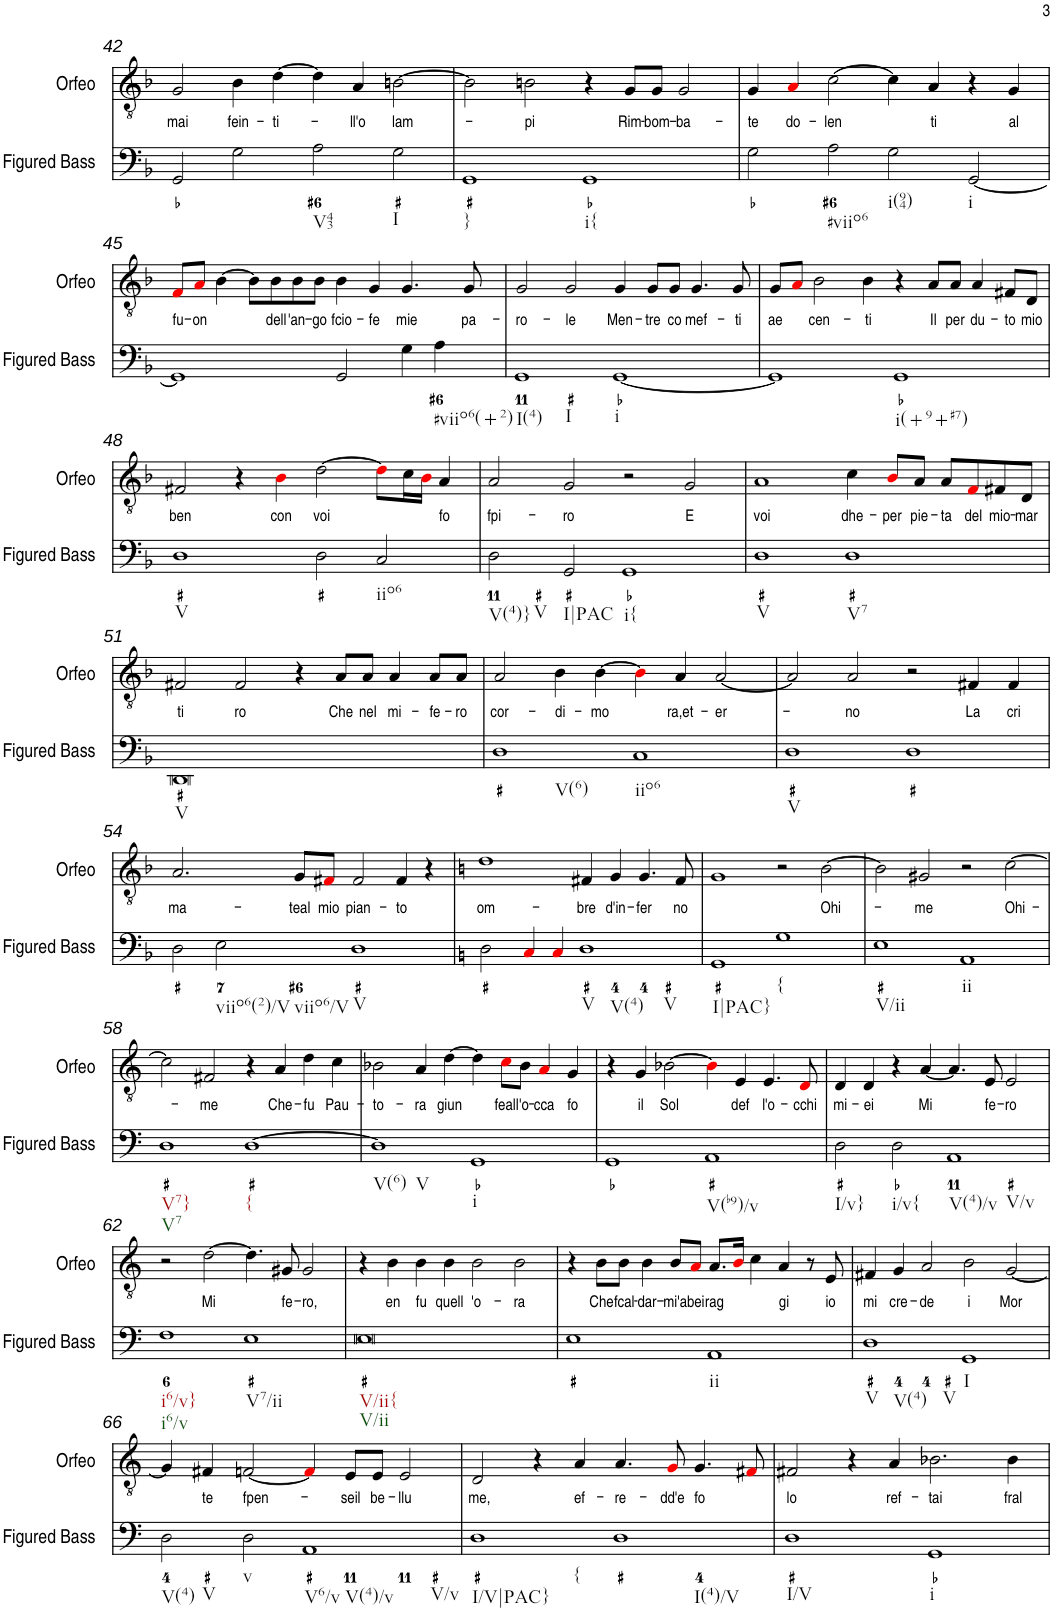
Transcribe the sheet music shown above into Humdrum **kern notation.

**kern	**kern	**text
*part2	*part1	*part1
*staff2	*staff1	*staff1
*I"Figured Bass	*I"Orfeo	*
*I'Figured Bass	*I'Orfeo	*
!!LO:PB:g=z
*clefF4	*clefGv2	*
*k[b-]	*k[b-]	*
*M4/2	*M4/2	*
=42	=42	=42
!	!	!LO:LY:b
2GG/	2G/	mai
!	!	!LO:LY:b
2G\	4B-\	fein-
!	!	!LO:LY:b
.	[4d\	-ti-
!LO:TX:b:t=V43	!	!
2A\	4d\]	.
!	!	!LO:LY:b
.	4A/	-ll'o
!LO:TX:b:t=I	!	!
!	!	!LO:LY:b
2G\	[2Bn\	lam-
=43	=43	=43
!LO:TX:b:t=}	!	!
1GG	2B\]	.
!	!	!LO:LY:b
.	2Bn\	-pi
!LO:TX:b:t=i{	!	!
1GG	4r	.
!	!	!LO:LY:b
.	8G/L	Rim-
!	!	!LO:LY:b
.	8G/J	-bom-
!	!	!LO:LY:b
.	2G/	-ba-
=44	=44	=44
!	!	!LO:LY:b
2G\	4G/	-te
!	!	!LO:LY:b
.	4Ai/	do-
!LO:TX:b:t=#viio6	!	!
!	!	!LO:LY:b
2A\	[2c\	-len
!LO:TX:b:t=i(94)	!	!
2G\	4c\]	.
!	!	!LO:LY:b
.	4A/	ti
!LO:TX:b:t=i	!	!
[2GG/	4r	.
!	!	!LO:LY:b
.	4G/	al
!!LO:LB:g=z
=45	=45	=45
!	!	!LO:LY:b
1GG]	8Fi/L	fu-
!	!	!LO:LY:b
.	8Ai/J	-on
.	[4B-\	.
.	8B-\L]	.
!	!	!LO:LY:b
.	8B-\	dell
!	!	!LO:LY:b
.	8B-\	'an-
!	!	!LO:LY:b
.	8B-\J	-go
!	!	!LO:LY:b
2GG/	4B-\	fcio-
!	!	!LO:LY:b
.	4G/	-fe
!	!	!LO:LY:b
4G\	4.G/	mie
!LO:TX:b:t=#viio6(+2)	!	!
4A\	.	.
!	!	!LO:LY:b
.	8G/	pa-
=46	=46	=46
!LO:TX:b:t=I(4)	!	!
!LO:TX:b:t=I	!	!
!	!	!LO:LY:b
1GG	2G/	-ro-
!	!	!LO:LY:b
.	2G/	-le
!LO:TX:b:t=i	!	!
!	!	!LO:LY:b
[1GG	4G/	Men-
!	!	!LO:LY:b
.	8G/L	-tre
!	!	!LO:LY:b
.	8G/J	co
!	!	!LO:LY:b
.	4.G/	mef-
!	!	!LO:LY:b
.	8G/	-ti
=47	=47	=47
!	!	!LO:LY:b
1GG]	8G/L	ae
.	8Ai/J	.
!	!	!LO:LY:b
.	2B-\	cen-
!	!	!LO:LY:b
.	4B-\	-ti
!LO:TX:b:t=i(+9+#7)	!	!
1GG	4r	.
!	!	!LO:LY:b
.	8A/L	Il
!	!	!LO:LY:b
.	8A/J	per
!	!	!LO:LY:b
.	4A/	du-
!	!	!LO:LY:b
.	8F#X/L	-to
!	!	!LO:LY:b
.	8D/J	mio
!!LO:LB:g=z
=48	=48	=48
!LO:TX:b:t=V	!	!
!	!	!LO:LY:b
1D	2F#X/	ben
.	4r	.
!	!	!LO:LY:b
.	4B-i\	con
!	!	!LO:LY:b
2D\	[2d\	voi
!LO:TX:b:t=iio6	!	!
2C/	8di\L]	.
.	16c\L	.
.	16B-i\JJ	.
!	!	!LO:LY:b
.	4A/	fo
=49	=49	=49
!LO:TX:b:t=V(4)}	!	!
!LO:TX:b:t=V	!	!
!	!	!LO:LY:b
2D\	2A/	fpi-
!LO:TX:b:t=I|PAC	!	!
!	!	!LO:LY:b
2GG/	2G/	-ro
!LO:TX:b:t=i{	!	!
1GG	2r	.
!	!	!LO:LY:b
.	2G/	E
=50	=50	=50
!LO:TX:b:t=V	!	!
!	!	!LO:LY:b
1D	1A	voi
!LO:TX:b:t=V7	!	!
!	!	!LO:LY:b
1D	4c\	dhe-
!	!	!LO:LY:b
.	8B-i/L	-per
!	!	!LO:LY:b
.	8A/J	pie-
!	!	!LO:LY:b
.	8A/L	-ta
!	!	!LO:LY:b
.	8Fi/	del
!	!	!LO:LY:b
.	8F#X/	mio-
!	!	!LO:LY:b
.	8D/J	-mar
!!LO:LB:g=z
=51	=51	=51
!LO:TX:b:t=V	!	!
!	!	!LO:LY:b
0DD	2F#X/	ti
!	!	!LO:LY:b
.	2F#/	ro
.	4r	.
!	!	!LO:LY:b
.	8A/L	Che
!	!	!LO:LY:b
.	8A/J	nel
!	!	!LO:LY:b
.	4A/	mi-
!	!	!LO:LY:b
.	8A/L	-fe-
!	!	!LO:LY:b
.	8A/J	-ro
=52	=52	=52
!LO:TX:b:t=V(6)	!	!
!	!	!LO:LY:b
1D	2A/	cor-
!	!	!LO:LY:b
.	4B-\	-di-
!	!	!LO:LY:b
.	[4B-\	-mo
!LO:TX:b:t=iio6	!	!
1C	4B-i\]	.
!	!	!LO:LY:b
.	4A/	ra,et-
!	!	!LO:LY:b
.	[2A/	-er-
=53	=53	=53
!LO:TX:b:t=V	!	!
1D	2A/]	.
!	!	!LO:LY:b
.	2A/	-no
1D	2r	.
!	!	!LO:LY:b
.	4F#X/	La
!	!	!LO:LY:b
.	4F#/	cri
!!LO:LB:g=z
=54	=54	=54
!	!	!LO:LY:b
2D\	2.A/	ma-
!LO:TX:b:t=viio6(2)/V	!	!
!LO:TX:b:t=viio6/V	!	!
2E\	.	.
!	!	!LO:LY:b
.	8G/L	-teal
!	!	!LO:LY:b
.	8F#Xi/J	mio
!LO:TX:b:t=V	!	!
!	!	!LO:LY:b
1D	2F#/	pian-
!	!	!LO:LY:b
.	4F#/	-to
.	4r	.
=55	=55	=55
*k[]	*k[]	*
!	!	!LO:LY:b
2D\	1d	om-
4Ci/	.	.
4Ci/	.	.
!LO:TX:b:t=V	!	!
!LO:TX:b:t=V(4)	!	!
!LO:TX:b:t=V	!	!
!	!	!LO:LY:b
1D	4F#X/	-bre
!	!	!LO:LY:b
.	4G/	d'in-
!	!	!LO:LY:b
.	4.G/	-fer
!	!	!LO:LY:b
.	8F#/	no
=56	=56	=56
!LO:TX:b:t=I|PAC}	!	!
1GG	1G	.
!LO:TX:b:t={	!	!
1G	2r	.
!	!	!LO:LY:b
.	[2B\	Ohi-
=57	=57	=57
!LO:TX:b:t=V/ii	!	!
1E	2B\]	.
!	!	!LO:LY:b
.	2G#X/	-me
!LO:TX:b:t=ii	!	!
1AA	2r	.
!	!	!LO:LY:b
.	[2c\	Ohi-
!!LO:LB:g=z
=58	=58	=58
!LO:TX:b:t=V7}	!	!
!LO:TX:b:t=V7	!	!
1D	2c\]	.
!	!	!LO:LY:b
.	2F#X/	-me
!LO:TX:b:t={	!	!
[1D	4r	.
!	!	!LO:LY:b
.	4A/	Che-
!	!	!LO:LY:b
.	4d\	-fu
!	!	!LO:LY:b
.	4c\	Pau-
=59	=59	=59
!LO:TX:b:t=V(6)	!	!
!LO:TX:b:t=V	!	!
!	!	!LO:LY:b
1D]	2B-X\	-to-
!	!	!LO:LY:b
.	4A/	-ra
!	!	!LO:LY:b
.	[4d\	giun
!LO:TX:b:t=i	!	!
1GG	4d\]	.
!	!	!LO:LY:b
.	8ci\L	feall
!	!	!LO:LY:b
.	8B-\J	'o-
!	!	!LO:LY:b
.	4Ai/	-cca
!	!	!LO:LY:b
.	4G/	fo
=60	=60	=60
1GG	4r	.
!	!	!LO:LY:b
.	4G/	il
!	!	!LO:LY:b
.	[2B-X\	Sol
!LO:TX:b:t=V(b9)/v	!	!
1AA	4B-i\]	.
!	!	!LO:LY:b
.	4E/	def
!	!	!LO:LY:b
.	4.E/	l'o-
!	!	!LO:LY:b
.	8Di/	-cchi
=61	=61	=61
!LO:TX:b:t=I/v}	!	!
!	!	!LO:LY:b
2D\	4D/	mi-
!	!	!LO:LY:b
.	4D/	-ei
!LO:TX:b:t=i/v{	!	!
2D\	4r	.
!	!	!LO:LY:b
.	[4A/	Mi
!LO:TX:b:t=V(4)/v	!	!
!LO:TX:b:t=V/v	!	!
1AA	4.A/]	.
!	!	!LO:LY:b
.	8E/	fe-
!	!	!LO:LY:b
.	2E/	-ro
!!LO:LB:g=z
=62	=62	=62
!LO:TX:b:t=i6/v}	!	!
!LO:TX:b:t=i6/v	!	!
1F	2r	.
!	!	!LO:LY:b
.	[2d\	Mi
!LO:TX:b:t=V7/ii	!	!
1E	4.d\]	.
!	!	!LO:LY:b
.	8G#X/	fe-
!	!	!LO:LY:b
.	2G#/	-ro,
=63	=63	=63
!LO:TX:b:t=V/ii{	!	!
!LO:TX:b:t=V/ii	!	!
0E	4r	.
!	!	!LO:LY:b
.	4B\	en
!	!	!LO:LY:b
.	4B\	fu
!	!	!LO:LY:b
.	4B\	quell
!	!	!LO:LY:b
.	2B\	'o-
!	!	!LO:LY:b
.	2B\	-ra
=64	=64	=64
1E	4r	.
!	!	!LO:LY:b
.	8B\L	Che
!	!	!LO:LY:b
.	8B\J	fcal-
!	!	!LO:LY:b
.	4B\	-dar-
!	!	!LO:LY:b
.	8B/L	-mi'a
!	!	!LO:LY:b
.	8Ai/J	bei
!LO:TX:b:t=ii	!	!
!	!	!LO:LY:b
1AA	8.A/L	rag
.	16Bi/Jk	.
.	4c\	.
!	!	!LO:LY:b
.	4A/	gi
.	8r	.
!	!	!LO:LY:b
.	8E/	io
=65	=65	=65
!LO:TX:b:t=V	!	!
!LO:TX:b:t=V(4)	!	!
!LO:TX:b:t=V	!	!
!	!	!LO:LY:b
1D	4F#X/	mi
!	!	!LO:LY:b
.	4G/	cre-
!	!	!LO:LY:b
.	2A/	-de
!LO:TX:b:t=I	!	!
!	!	!LO:LY:b
1GG	2B\	i
!	!	!LO:LY:b
.	[2G/	Mor
!!LO:LB:g=z
=66	=66	=66
!LO:TX:b:t=V(4)	!	!
!LO:TX:b:t=V	!	!
2D\	4G/]	.
!	!	!LO:LY:b
.	4F#X/	te
!LO:TX:b:t=v	!	!
!	!	!LO:LY:b
2D\	[2Fn/	fpen-
!LO:TX:b:t=V6/v	!	!
!LO:TX:b:t=V(4)/v	!	!
!LO:TX:b:t=V/v	!	!
1AA	4Fi/]	.
!	!	!LO:LY:b
.	8E/L	-seil
!	!	!LO:LY:b
.	8E/J	be-
!	!	!LO:LY:b
.	2E/	-llu
=67	=67	=67
!LO:TX:b:t=I/V|PAC}	!	!
!LO:TX:b:t={	!	!
!	!	!LO:LY:b
1D	2D/	me,
.	4r	.
!	!	!LO:LY:b
.	4A/	ef-
!LO:TX:b:t=I(4)/V	!	!
!	!	!LO:LY:b
1D	4.A/	-re-
!	!	!LO:LY:b
.	8Gi/	-dd'e
!	!	!LO:LY:b
.	4.G/	fo
.	8F#Xi/	.
=68	=68	=68
!LO:TX:b:t=I/V	!	!
!	!	!LO:LY:b
1D	2F#X/	lo
.	4r	.
!	!	!LO:LY:b
.	4A/	ref-
!LO:TX:b:t=i	!	!
!	!	!LO:LY:b
1GG	2.B-X\	-tai
!	!	!LO:LY:b
.	4B-\	fral
=	=	=
*-	*-	*-
